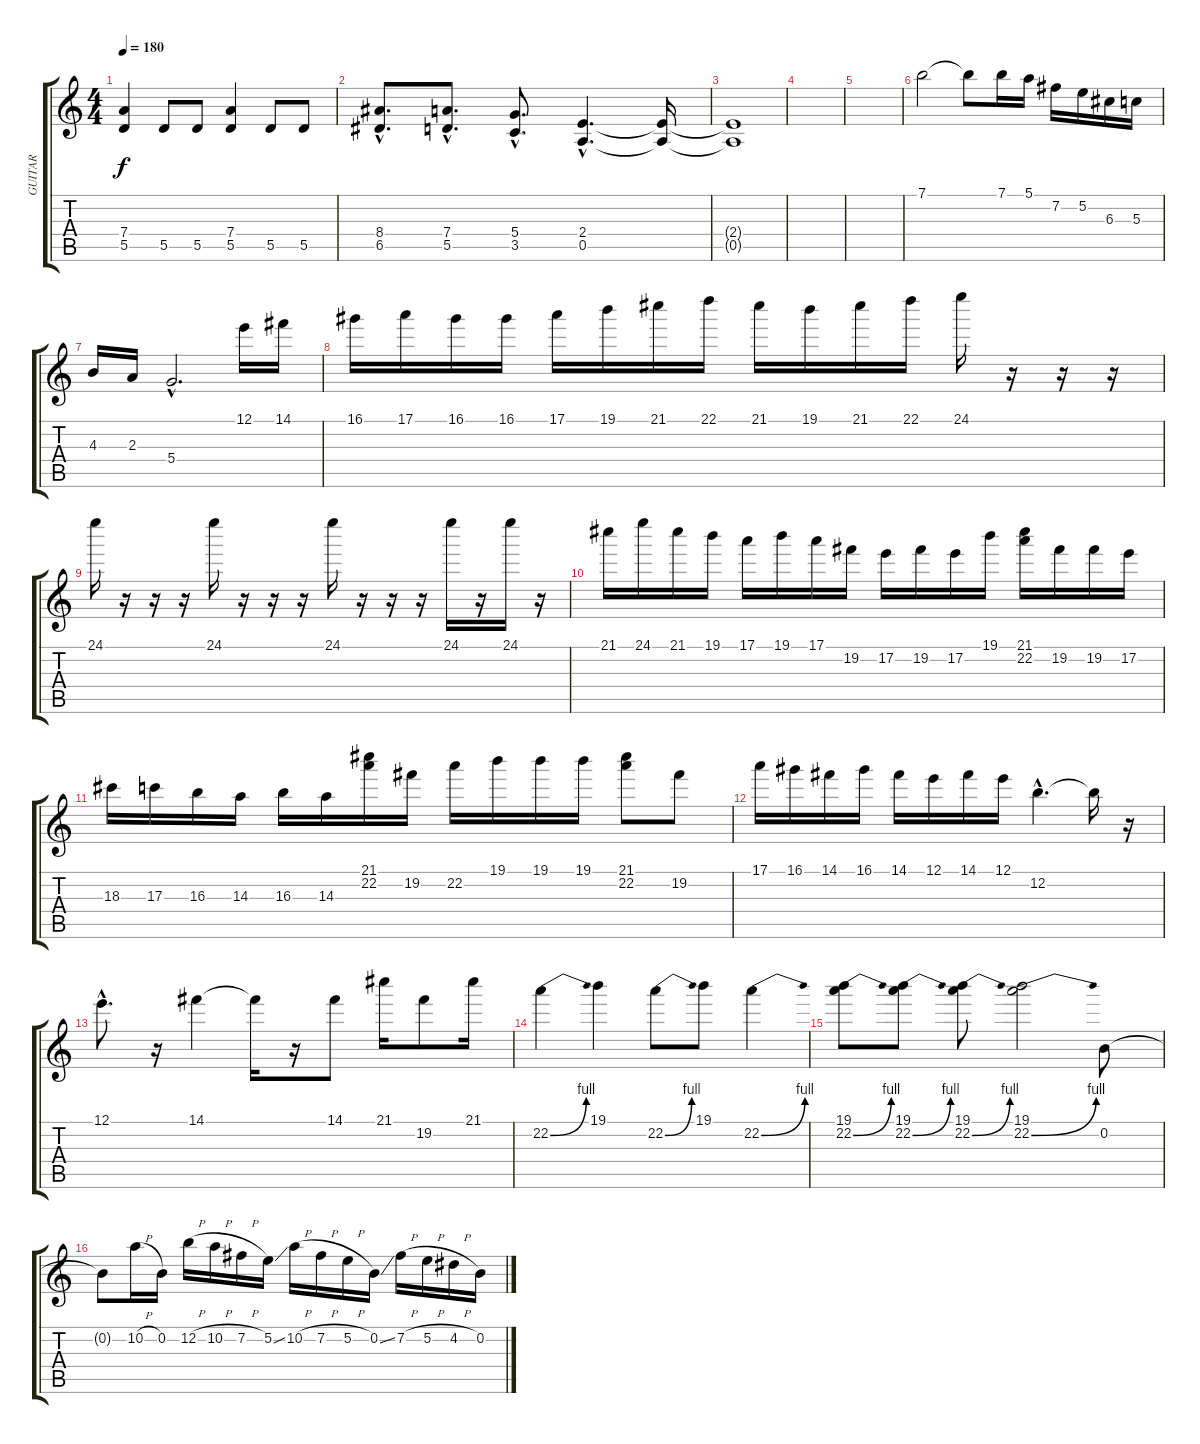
\track ("GUITAR" "GUITAR") {instrument overdrivenguitar}
\staff {score tabs}
\tuning (E4 B3 G3 D3 A2 E2) {hide}
\ts (4 4)
\tempo 180
\clef g2
\ks c
(7.4 5.5).4{dy f} 5.5.8 5.5.8 (7.4 5.5).4 5.5.8 5.5.8 |
(8.4{hac} 6.5{hac}).8{d} (7.4{hac} 5.5{hac}).8{d} (5.4{hac} 3.5{hac}).8{d} (2.4{hac} 0.5{hac}).4{d} (2.4{t} 0.5{t}).16 |
(2.4{t} 0.5{t}).1 |
|
|
\section ("" "")
7.1.2 7.1{t}.8 7.1.16 5.1.16 7.2.16 5.2.16 6.3.16 5.3.16 |
4.3.16 2.3.16 5.4{hac}.2{d} 12.1.16 14.1.16 |
16.1.16 17.1.16 16.1.16 16.1.16 17.1.16 19.1.16 21.1.16 22.1.16 21.1.16 19.1.16 21.1.16 22.1.16 24.1.16 r.16 r.16 r.16 |
24.1.16 r.16 r.16 r.16 24.1.16 r.16 r.16 r.16 24.1.16 r.16 r.16 r.16 24.1.16 r.16 24.1.16 r.16 |
21.1.16 24.1.16 21.1.16 19.1.16 17.1.16 19.1.16 17.1.16 19.2.16 17.2.16 19.2.16 17.2.16 19.1.16 (21.1 22.2).16 19.2.16 19.2.16 17.2.16 |
18.3.16 17.3.16 16.3.16 14.3.16 16.3.16 14.3.16 (21.1 22.2).16 19.2.16 22.2.16 19.1.16 19.1.16 19.1.16 (21.1 22.2).8 19.2.8 |
17.1.16 16.1.16 14.1.16 16.1.16 14.1.16 12.1.16 14.1.16 12.1.16 12.2{hac}.4{d} 12.2{t}.16 r.16 |
12.1{hac}.8{d} r.16 14.1.4 14.1{t}.16 r.16 14.1.8 21.1.16 19.2.8 21.1.16 |
22.2{be (bend 0 0 60 4)}.4 19.1.4 22.2{be (bend 0 0 60 4)}.8 19.1.8 22.2{be (bend 0 0 60 4)}.4 |
(19.1 22.2{be (bend 0 0 60 4)}).8 (19.1 22.2{be (bend 0 0 60 4)}).8 (19.1 22.2{be (bend 0 0 60 4)}).8 (19.1 22.2{be (bend 0 0 60 4)}).2 0.2.8 |
0.2{t}.8 10.2{h}.16 0.2.16 12.2{h}.16 10.2{h}.16 7.2{h}.16 5.2{ss}.16 10.2{h}.16 7.2{h}.16 5.2{h}.16 0.2{ss}.16 7.2{h}.16 5.2{h}.16 4.2{h}.16 0.2.16
